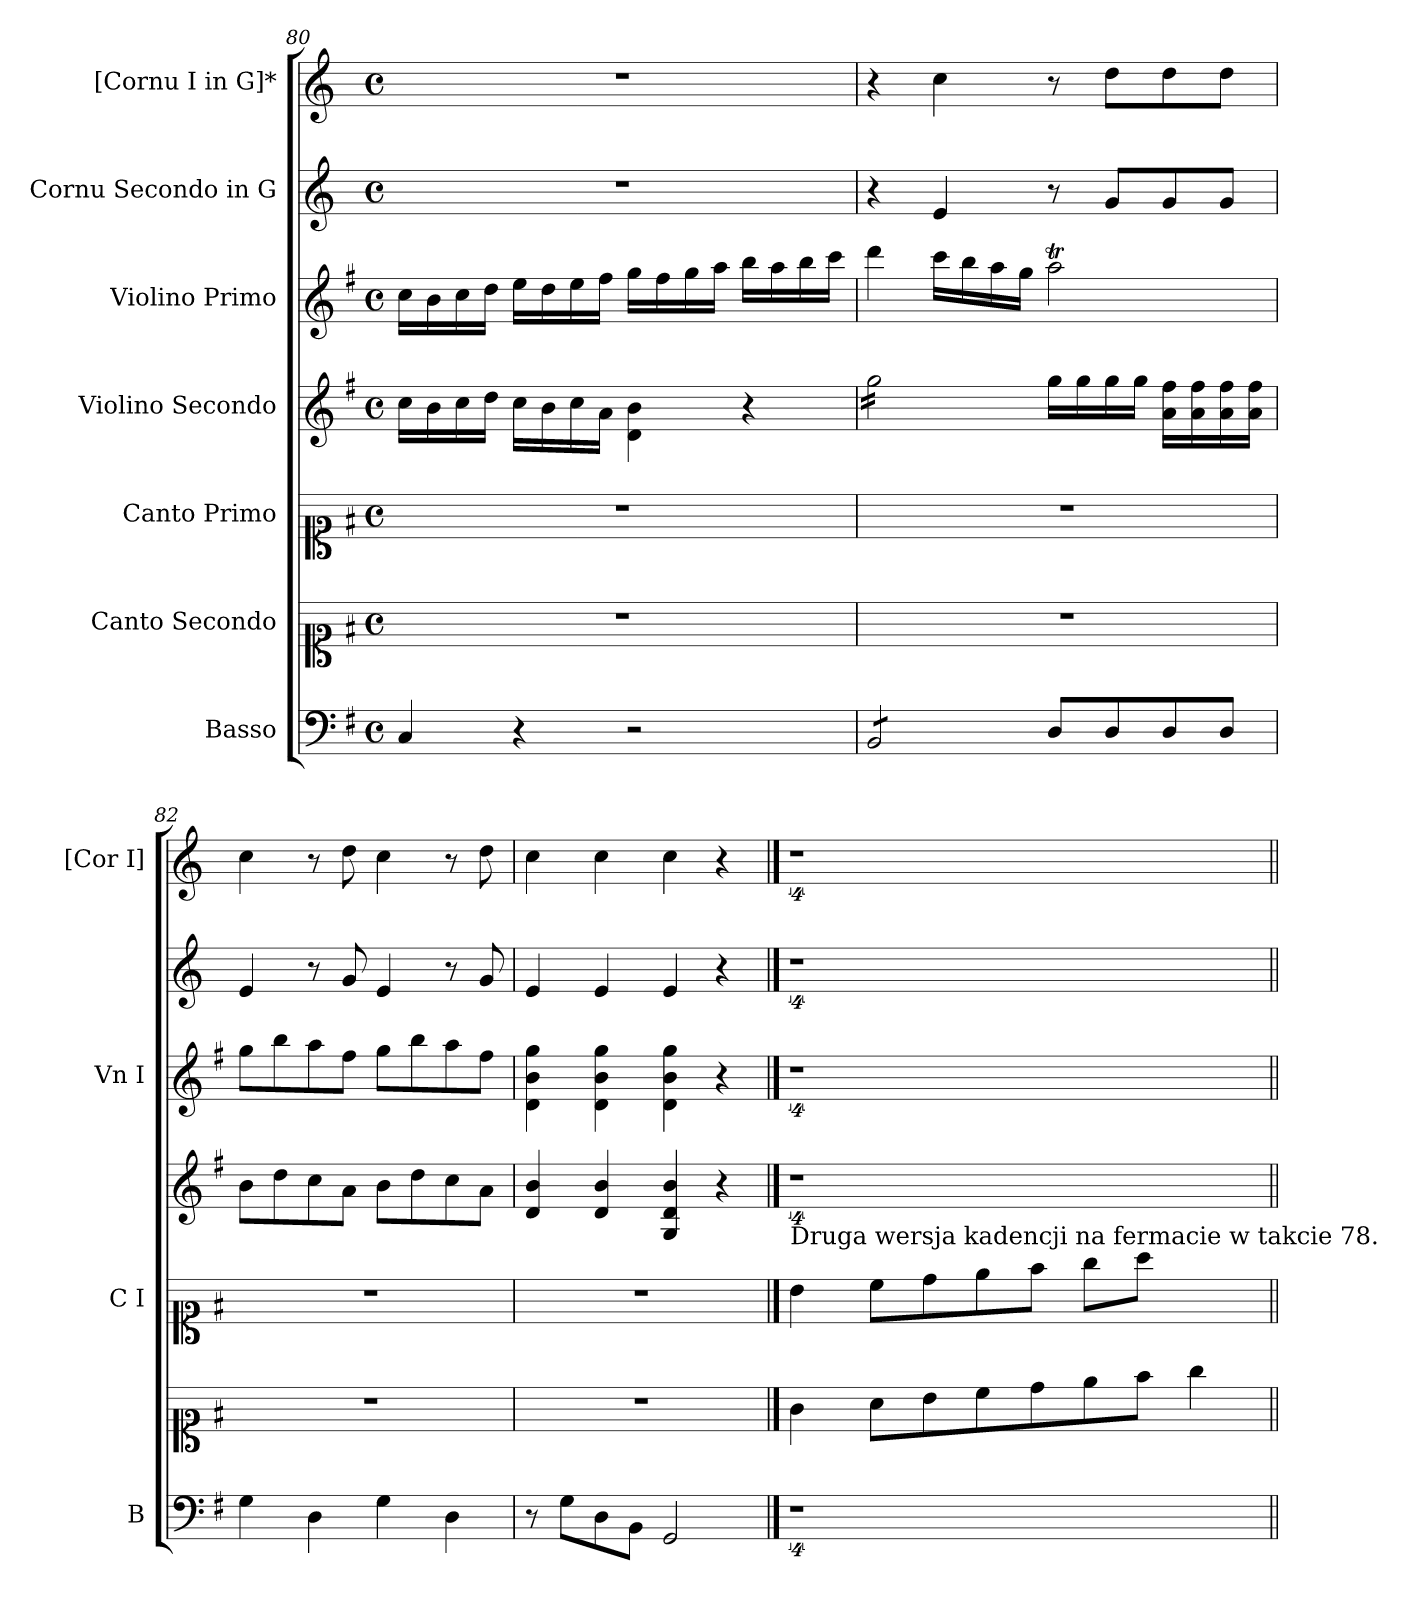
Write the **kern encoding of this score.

**kern	**kern	**kern	**kern	**kern	**kern	**kern
*part7	*part6	*part5	*part4	*part3	*part2	*part1
*staff7	*staff6	*staff5	*staff4	*staff3	*staff2	*staff1
*I"Basso	*I"Canto Secondo	*I"Canto Primo	*I"Violino Secondo	*I"Violino Primo	*I"Cornu Secondo in G	*I"[Cornu I in G]*
*I'B	*	*I'C I	*	*I'Vn I	*	*I'[Cor I]
*clefF4	*clefC1	*clefC1	*clefG2	*clefG2	*clefG2	*clefG2
*	*	*	*	*	*ITrd3c5	*ITrd3c5
*k[f#]	*k[f#]	*k[f#]	*k[f#]	*k[f#]	*k[f#]	*k[f#]
*M4/4	*M4/4	*M4/4	*M4/4	*M4/4	*M4/4	*M4/4
*met(c)	*met(c)	*met(c)	*met(c)	*met(c)	*met(c)	*met(c)
=80	=80	=80	=80	=80	=80	=80
4C	1r	1r	16ccLL	16ccLL	1r	1r
.	.	.	16b	16b	.	.
.	.	.	16cc	16cc	.	.
.	.	.	16ddJJ	16ddJJ	.	.
4r	.	.	16ccLL	16eeLL	.	.
.	.	.	16b	16dd	.	.
.	.	.	16cc	16ee	.	.
.	.	.	16aJJ	16ff#JJ	.	.
2r	.	.	4d\ 4b\	16ggLL	.	.
.	.	.	.	16ff#	.	.
.	.	.	.	16gg	.	.
.	.	.	.	16aaJJ	.	.
.	.	.	4r	16bbLL	.	.
.	.	.	.	16aa	.	.
.	.	.	.	16bb	.	.
.	.	.	.	16cccJJ	.	.
=81	=81	=81	=81	=81	=81	=81
*tremolo	*	*	*	*	*	*
*	*	*	*tremolo	*	*	*
8BBL	1r	1r	16ggLL	4ddd	4r	4r
.	.	.	16gg	.	.	.
8BB	.	.	16gg	.	.	.
.	.	.	16gg	.	.	.
8BB	.	.	16gg	16cccLL	4B	4g
.	.	.	16gg	16bb	.	.
8BBJ	.	.	16gg	16aa	.	.
*Xtremolo	*	*	*	*	*	*
.	.	.	16ggJJ	16ggJJ	.	.
*	*	*	*Xtremolo	*	*	*
8D/L	.	.	16ggLL	2aaT	8r	8r
.	.	.	16gg	.	.	.
8D	.	.	16gg	.	8dL	8aL
.	.	.	16ggJJ	.	.	.
8D	.	.	16a 16ff#LL	.	8d	8a
.	.	.	16a 16ff#	.	.	.
8DJ	.	.	16a 16ff#	.	8dJ	8aJ
.	.	.	16a 16ff#JJ	.	.	.
=82	=82	=82	=82	=82	=82	=82
4G	1r	1r	8bL	8ggL	4B	4g
.	.	.	8dd	8bb	.	.
4D	.	.	8cc	8aa	8r	8r
.	.	.	8aJ	8ff#J	8d	8a
4G	.	.	8bL	8ggL	4B	4g
.	.	.	8dd	8bb	.	.
4D	.	.	8cc	8aa	8r	8r
.	.	.	8aJ	8ff#J	8d	8a
=83	=83	=83	=83	=83	=83	=83
8r	1r	1r	4d 4b	4d 4b 4gg	4B	4g
8GL	.	.	.	.	.	.
8D	.	.	4d 4b	4d 4b 4gg	4B	4g
8BBJ	.	.	.	.	.	.
2GG	.	.	4G 4d 4b	4d 4b 4gg	4B	4g
.	.	.	4r	4r	4r	4r
==84	==84	==84	==84	==84	==84	==84
!	!	!LO:TX:a:t=Druga wersja kadencji na fermacie w takcie 78.	!	!	!	!
4%5r	4g	4b	4%5r	4%5r	4%5r	4%5r
.	8aL	8ccL	.	.	.	.
.	8b	8dd	.	.	.	.
.	8cc	8ee	.	.	.	.
.	8dd	8ff#J	.	.	.	.
.	8ee	8ggL	.	.	.	.
.	8ff#J	8aaJ	.	.	.	.
.	4gg	4ryy	.	.	.	.
=||	=||	=||	=||	=||	=||	=||
*-	*-	*-	*-	*-	*-	*-
